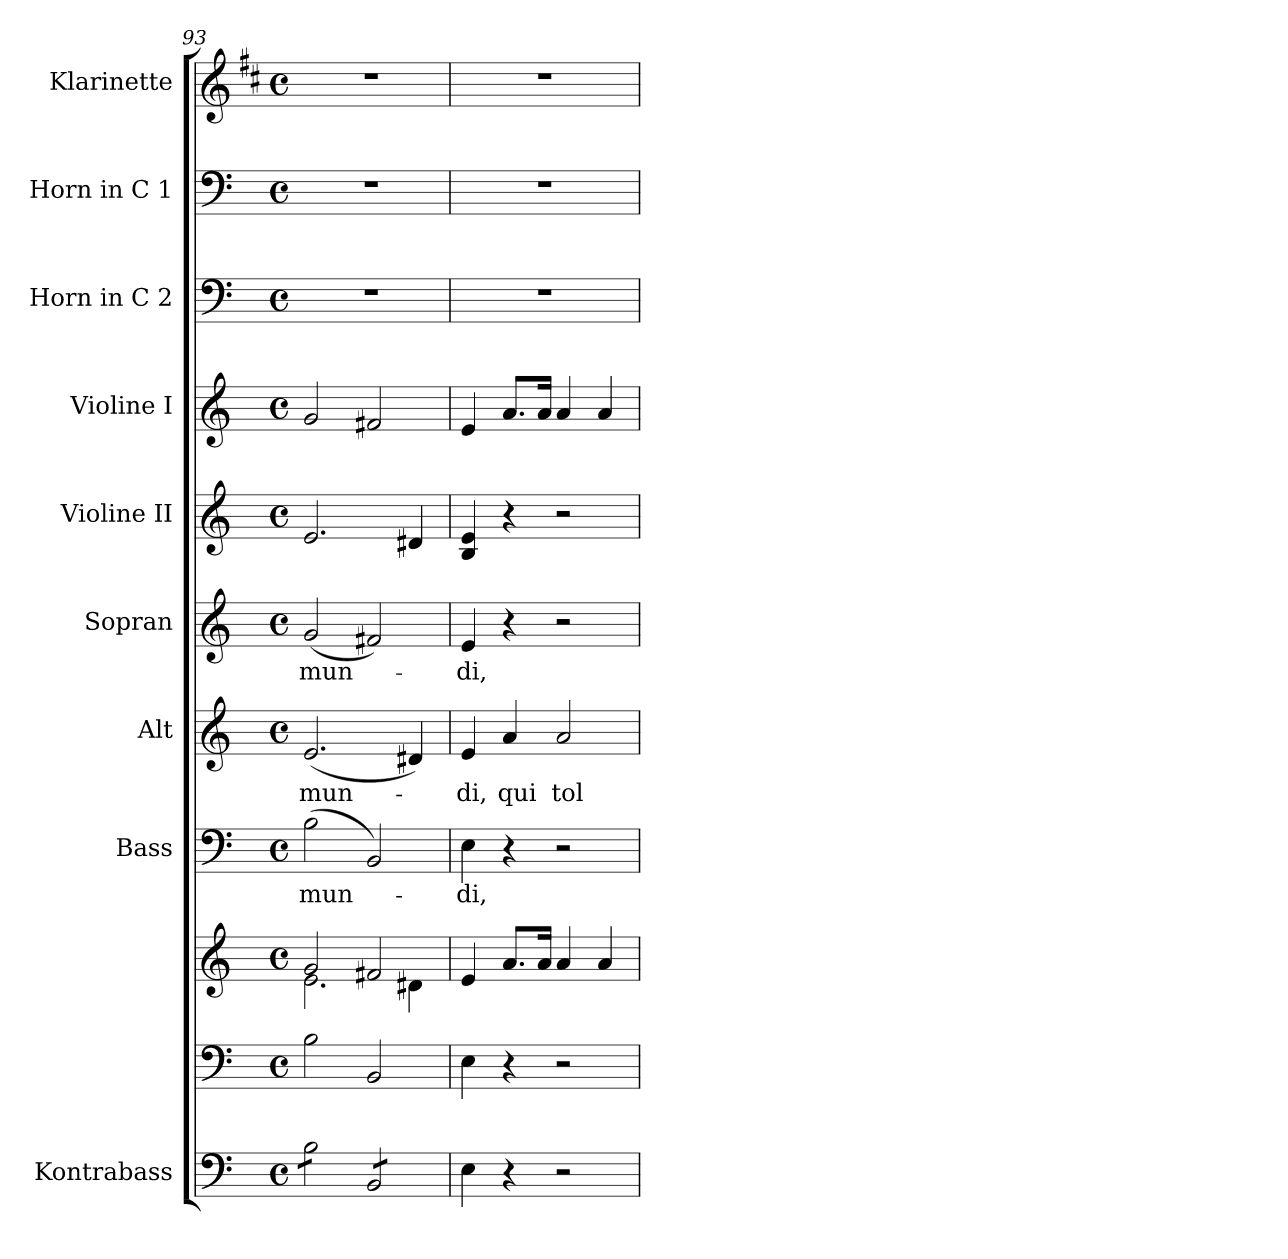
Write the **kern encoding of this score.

**kern	**kern	**kern	**kern	**text	**kern	**text	**kern	**text	**kern	**kern	**kern	**kern	**kern
*part10	*part9	*part9	*part8	*part8	*part7	*part7	*part6	*part6	*part5	*part4	*part3	*part2	*part1
*staff11	*staff10	*staff9	*staff8	*staff8	*staff7	*staff7	*staff6	*staff6	*staff5	*staff4	*staff3	*staff2	*staff1
*I"Kontrabass	*	*	*I"Bass	*	*I"Alt	*	*I"Sopran	*	*I"Violine II	*I"Violine I	*I"Horn in C 2	*I"Horn in C 1	*I"Klarinette
*I'Kb.	*	*	*I'B.	*	*I'A.	*	*I'S.	*	*I'Vl. II	*I'Vl. I	*I'Horn 2	*I'Horn 1	*I'Kl.
!!LO:PB:g=z
*clefF4	*clefF4	*clefG2	*clefF4	*	*clefG2	*	*clefG2	*	*clefG2	*clefG2	*clefF4	*clefF4	*clefG2
*ITrd7c12	*	*	*	*	*	*	*	*	*	*	*	*	*ITrd1c2
*k[]	*k[]	*k[]	*k[]	*	*k[]	*	*k[]	*	*k[]	*k[]	*k[]	*k[]	*k[]
*C:	*C:	*C:	*C:	*	*C:	*	*C:	*	*C:	*C:	*C:	*C:	*C:
*M4/4	*M4/4	*M4/4	*M4/4	*	*M4/4	*	*M4/4	*	*M4/4	*M4/4	*M4/4	*M4/4	*M4/4
*met(c)	*met(c)	*met(c)	*met(c)	*	*met(c)	*	*met(c)	*	*met(c)	*met(c)	*met(c)	*met(c)	*met(c)
=93	=93	=93	=93	=93	=93	=93	=93	=93	=93	=93	=93	=93	=93
*	*	*^	*	*	*	*	*	*	*	*	*	*	*
!	!	!	!	!	!LO:LY:b	!	!LO:LY:b	!	!LO:LY:b	!	!	!	!	!
*tremolo	*	*	*	*	*	*	*	*	*	*	*	*	*	*
8BB\L	2B\	2g/	2.e\	(>2B\	mun-	(<2.e/	mun-	(<2g/	mun-	2.e/	2g/	1r	1r	1r
8BB\	.	.	.	.	.	.	.	.	.	.	.	.	.	.
8BB\	.	.	.	.	.	.	.	.	.	.	.	.	.	.
8BB\J	.	.	.	.	.	.	.	.	.	.	.	.	.	.
8BBB/L	2BB/	2f#X/	.	2BB/)	.	.	.	2f#X/)	.	.	2f#X/	.	.	.
8BBB/	.	.	.	.	.	.	.	.	.	.	.	.	.	.
8BBB/	.	.	4d#X\	.	.	4d#X/)	.	.	.	4d#X/	.	.	.	.
8BBB/J	.	.	.	.	.	.	.	.	.	.	.	.	.	.
*Xtremolo	*	*	*	*	*	*	*	*	*	*	*	*	*	*
=94	=94	=94	=94	=94	=94	=94	=94	=94	=94	=94	=94	=94	=94	=94
!	!	!	!	!	!LO:LY:b	!	!LO:LY:b	!	!LO:LY:b	!	!	!	!	!
*	*	*v	*v	*	*	*	*	*	*	*	*	*	*	*
4EE\	4E\	4e/	4E\	-di,	4e/	-di,	4e/	-di,	4B/ 4e/	4e/	1r	1r	1r
!	!	!	!	!	!	!LO:LY:b	!	!	!	!	!	!	!
4r	4r	8.a/L	4r	.	4a/	qui	4r	.	4r	8.a/L	.	.	.
.	.	16a/Jk	.	.	.	.	.	.	.	16a/Jk	.	.	.
!	!	!	!	!	!	!LO:LY:b	!	!	!	!	!	!	!
2r	2r	4a/	2r	.	2a/	tol-	2r	.	2r	4a/	.	.	.
.	.	4a/	.	.	.	.	.	.	.	4a/	.	.	.
=	=	=	=	=	=	=	=	=	=	=	=	=	=
*-	*-	*-	*-	*-	*-	*-	*-	*-	*-	*-	*-	*-	*-
